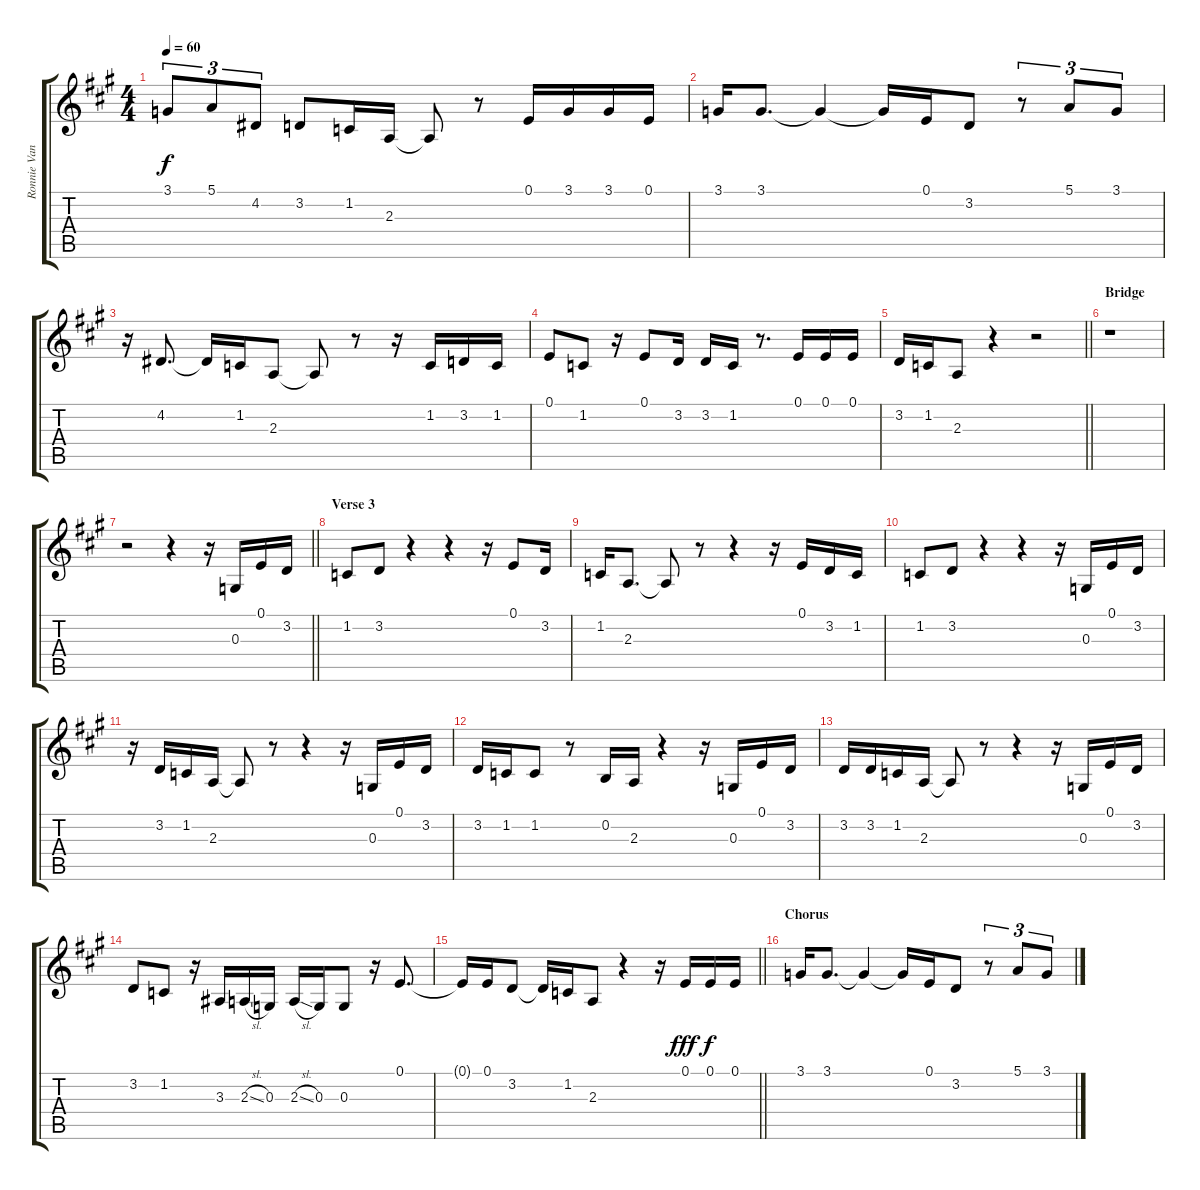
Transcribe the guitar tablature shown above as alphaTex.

\track ("Ronnie Van Zant - Vocals" "Ronnie Van") {instrument lead2sawtooth}
\staff {score tabs}
\tuning (E4 B3 G3 D3 A2 E2) {hide}
\ts (4 4)
\tempo 60
\clef g2
\ks f#minor
3.1.8{tu (3 2) dy f} 5.1.8{tu (3 2)} 4.2.8{tu (3 2)} 3.2.8 1.2.16 2.3.16 2.3{t}.8 r.8 0.1.16 3.1.16 3.1.16 0.1.16 |
3.1.16 3.1.8{d} 3.1{t}.4 3.1{t}.16 0.1.16 3.2.8 r.8{tu (3 2)} 5.1.8{tu (3 2)} 3.1.8{tu (3 2)} |
r.16 4.2.8{d} 4.2{t}.16 1.2.16 2.3.8 2.3{t}.8 r.8 r.16 1.2.16 3.2.16 1.2.16 |
0.1.8 1.2.8 r.16 0.1.8 3.2.16 3.2.16 1.2.16 r.8{d} 0.1.16 0.1.16 0.1.16 |
\barLineRight lightlight
3.2.16 1.2.16 2.3.8 r.4 r.2 |
\section ("" "Bridge")
r.1 |
\barLineRight lightlight
r.2 r.4 r.16 0.3.16 0.1.16 3.2.16 |
\section ("" "Verse 3")
1.2.8 3.2.8 r.4 r.4 r.16 0.1.8 3.2.16 |
1.2.16 2.3.8{d} 2.3{t}.8 r.8 r.4 r.16 0.1.16 3.2.16 1.2.16 |
1.2.8 3.2.8 r.4 r.4 r.16 0.3.16 0.1.16 3.2.16 |
r.16 3.2.16 1.2.16 2.3.16 2.3{t}.8 r.8 r.4 r.16 0.3.16 0.1.16 3.2.16 |
3.2.16 1.2.16 1.2.8 r.8 0.2.16 2.3.16 r.4 r.16 0.3.16 0.1.16 3.2.16 |
3.2.16 3.2.16 1.2.16 2.3.16 2.3{t}.8 r.8 r.4 r.16 0.3.16 0.1.16 3.2.16 |
3.2.8 1.2.8 r.16 3.3.16 2.3{sl}.16 0.3.16 2.3{sl}.16 0.3.16 0.3.8 r.16 0.1.8{d} |
\barLineRight lightlight
0.1{t}.16 0.1.16 3.2.8 3.2{t}.16 1.2.16 2.3.8 r.4 r.16 0.1.16{dy fff} 0.1.16{dy f} 0.1.16 |
\section ("" "Chorus")
3.1.16 3.1.8{d} 3.1{t}.4 3.1{t}.16 0.1.16 3.2.8 r.8{tu (3 2)} 5.1.8{tu (3 2)} 3.1.8{tu (3 2)}
